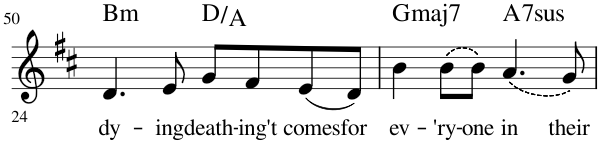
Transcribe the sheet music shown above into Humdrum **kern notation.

**kern	**text	**harte
*part1	*part1	*part1
*staff1	*staff1	*
*I"Voice	*	*
*I'Vo.	*	*
!!LO:PB:g=z
*clefG2	*	*
*k[f#c#]	*	*
*M4/4	*	*
=50	=50	=50
!	!LO:LY:b	!LO:H:kt=m
4.d/	dy-	B:min
!	!LO:LY:b	!
8e/	-ing	.
!	!LO:LY:b	!
8g/L	death-	D:maj/5
!	!LO:LY:b	!
8f#/	-ing	.
!	!LO:LY:b	!
(8e/	't comes	.
!	!LO:LY:b	!
8d/J)	for	.
=51	=51	=51
!	!LO:LY:b	!LO:H:kt=maj7
4b\	ev-	G:maj7
!	!LO:LY:b	!
((((8b\L	-'ry-	.
!	!LO:LY:b	!
8b\J))))	-one	.
!	!LO:LY:b	!LO:H:kt=7sus
((((4.a/	in	A:sus4(7)
!	!LO:LY:b	!
8g/))))	their	.
=	=	=
*-	*-	*-
